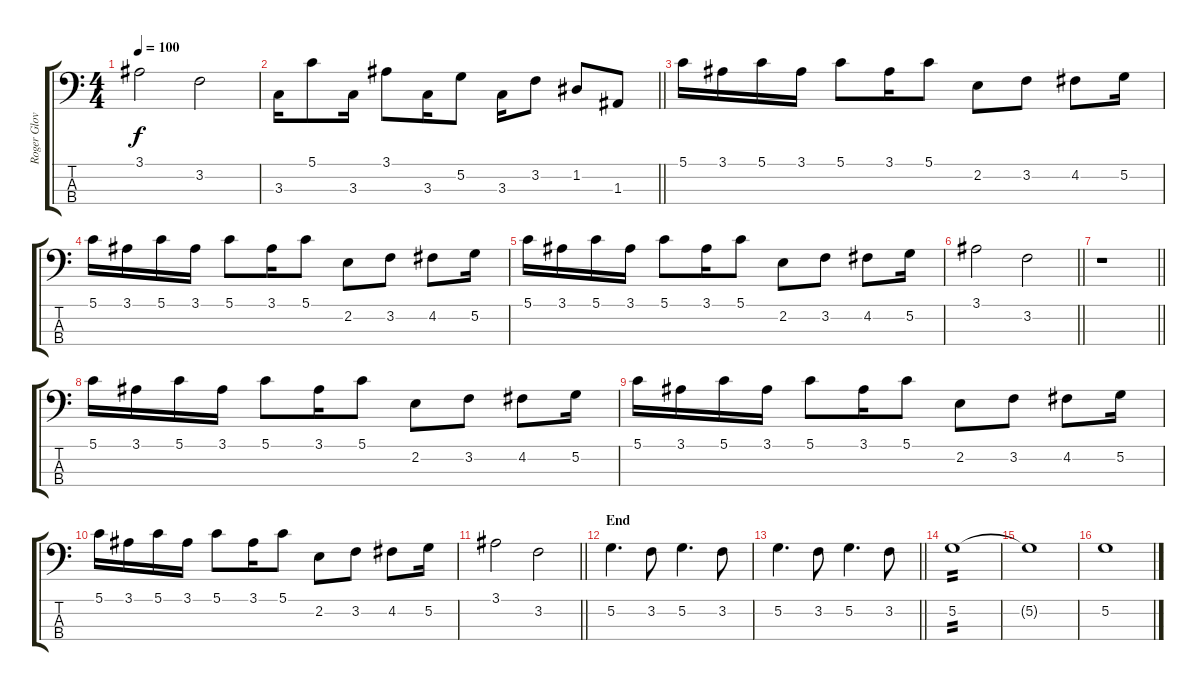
\track ("Roger Glover - Bass" "Roger Glov") {instrument electricbasspick}
\staff {score tabs}
\tuning (G2 D2 A1 E1) {hide}
\ts (4 4)
\tempo 100
\clef f4
\ks c
3.1.2{dy f} 3.2.2 |
\barLineRight lightlight
3.3.16 5.1.8 3.3.16 3.1.8 3.3.16 5.2.8 3.3.16 3.2.8 1.2.8 1.3.8 |
5.1.16 3.1.16 5.1.16 3.1.16 5.1.8 3.1.16 5.1.8 2.2.8 3.2.8 4.2.8 5.2.16 |
5.1.16 3.1.16 5.1.16 3.1.16 5.1.8 3.1.16 5.1.8 2.2.8 3.2.8 4.2.8 5.2.16 |
5.1.16 3.1.16 5.1.16 3.1.16 5.1.8 3.1.16 5.1.8 2.2.8 3.2.8 4.2.8 5.2.16 |
\barLineRight lightlight
3.1.2 3.2.2 |
\barLineRight lightlight
r.1 |
5.1.16 3.1.16 5.1.16 3.1.16 5.1.8 3.1.16 5.1.8 2.2.8 3.2.8 4.2.8 5.2.16 |
5.1.16 3.1.16 5.1.16 3.1.16 5.1.8 3.1.16 5.1.8 2.2.8 3.2.8 4.2.8 5.2.16 |
5.1.16 3.1.16 5.1.16 3.1.16 5.1.8 3.1.16 5.1.8 2.2.8 3.2.8 4.2.8 5.2.16 |
\barLineRight lightlight
3.1.2 3.2.2 |
\section ("" "End")
5.2.4{d} 3.2.8 5.2.4{d} 3.2.8 |
\barLineRight lightlight
5.2.4{d} 3.2.8 5.2.4{d} 3.2.8 |
5.2.1{tp 2} |
5.2{t}.1 |
5.2.1
